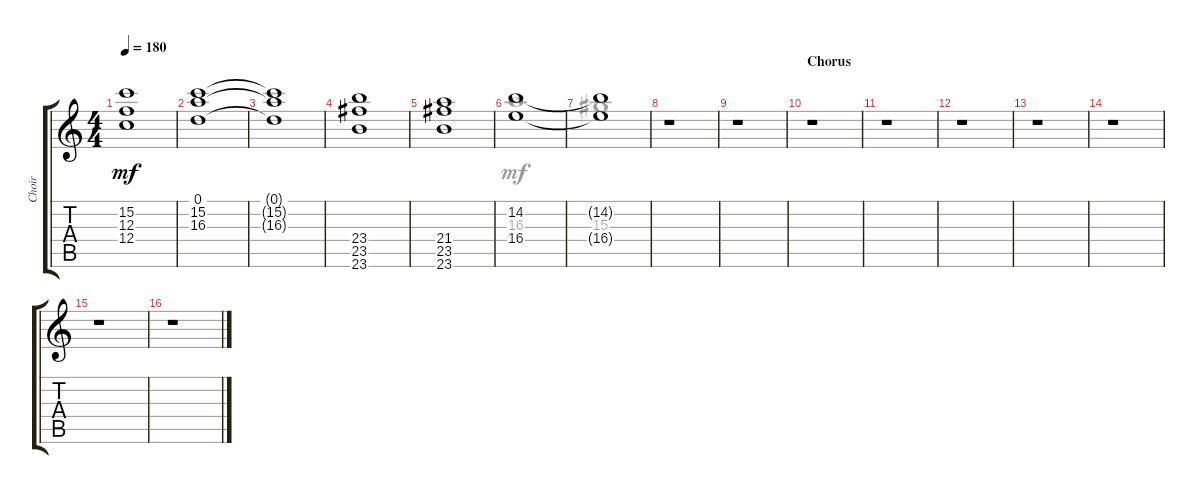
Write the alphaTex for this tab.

\track ("Choir" "Choir") {instrument electricguitarclean}
\staff {score tabs}
\tuning (D4 A3 F3 C3 G2 C2) {hide}
\voice
\ts (4 4)
\tempo 180
\clef g2
\ks aminor
(15.2{t} 12.3{t} 12.4{t}).1{dy mf} |
(0.1 15.2 16.3).1 |
(0.1{t} 15.2{t} 16.3{t}).1 |
(23.4 23.5 23.6).1 |
(21.4 23.5 23.6).1 |
(14.2 16.4).1 |
(14.2{t} 16.4{t}).1 |
r.1 |
r.1 |
\section ("" "Chorus")
r.1 |
r.1 |
r.1 |
r.1 |
r.1 |
r.1 |
r.1
\voice
\clef g2
\ottava regular
\simile none
\ks aminor
|
|
|
|
|
16.3.1 |
15.3.1 |
|
|
|
|
|
|
|
|
